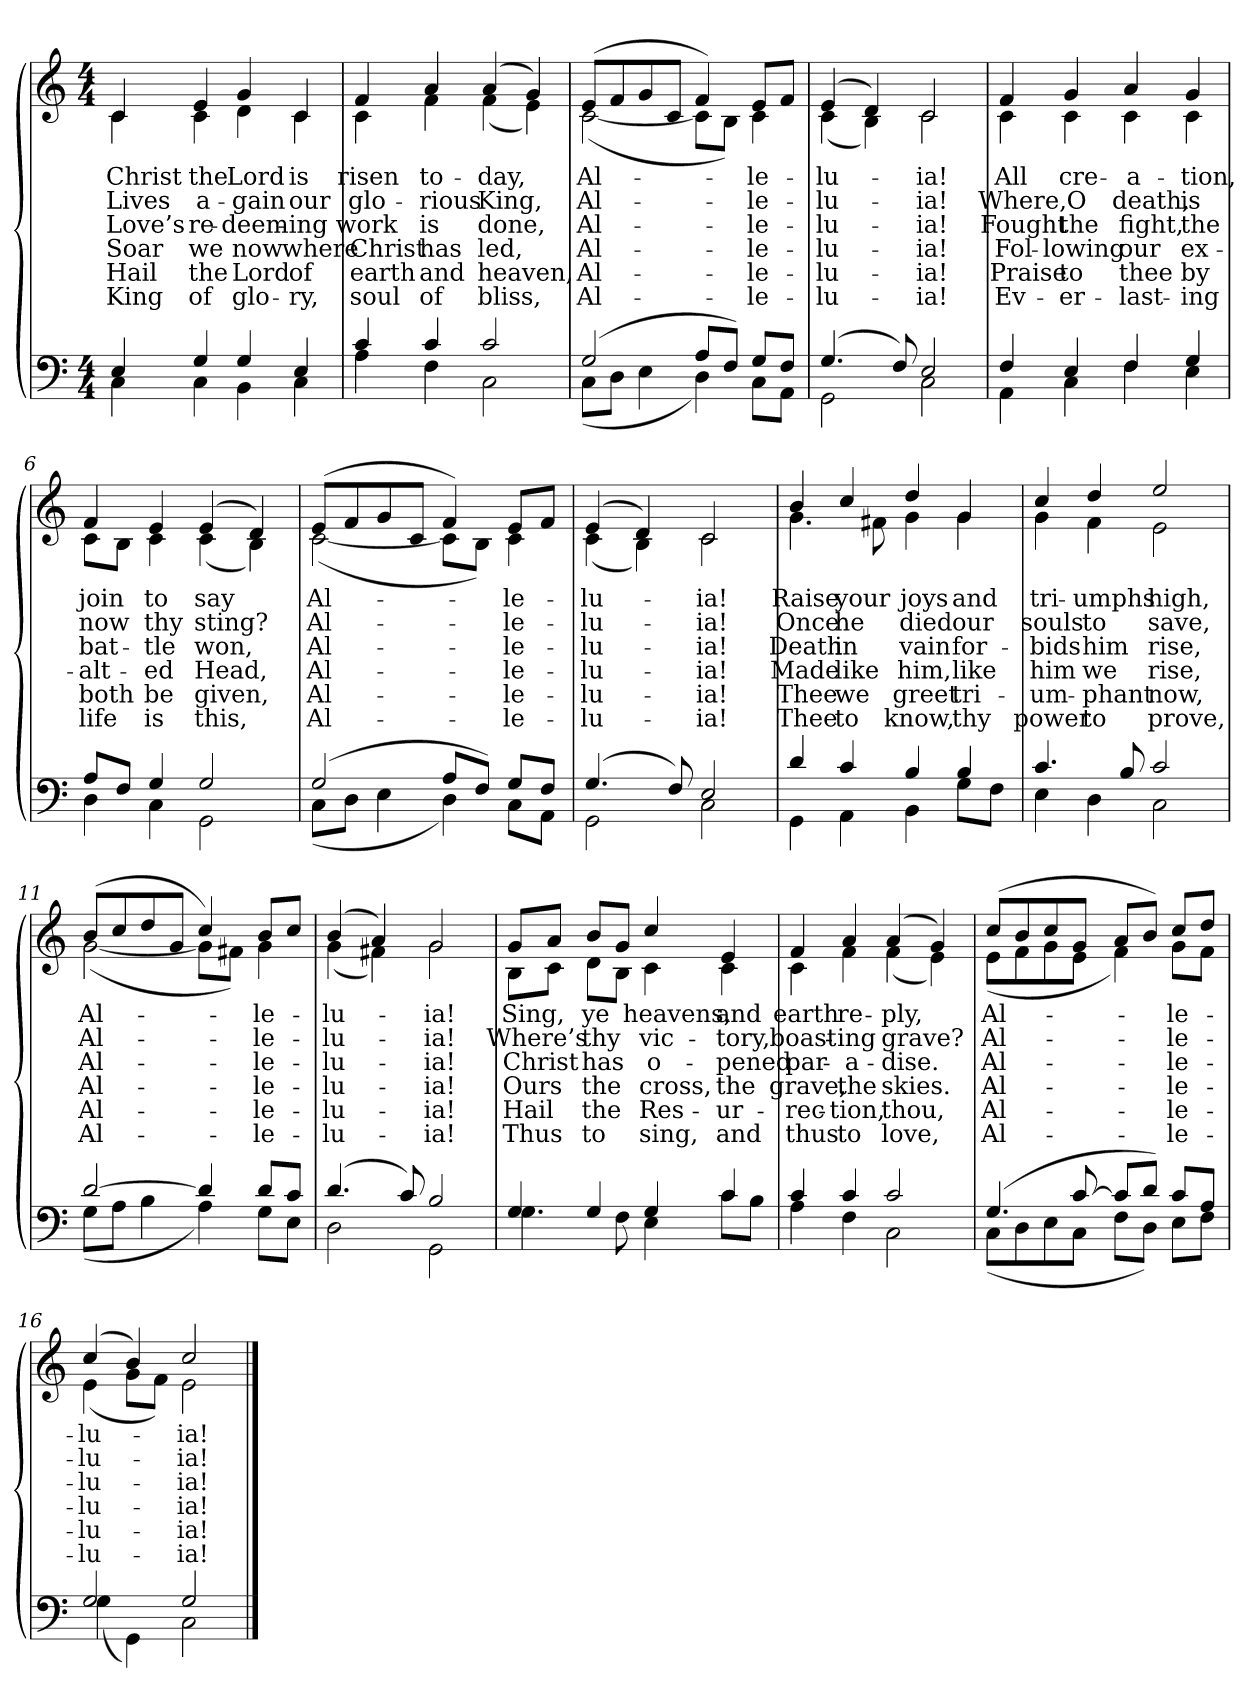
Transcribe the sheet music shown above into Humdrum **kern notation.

**kern	**kern	**text	**text	**text	**text	**text	**text
*part2	*part1	*part1	*part1	*part1	*part1	*part1	*part1
*staff2	*staff1	*staff1	*staff1	*staff1	*staff1	*staff1	*staff1
*clefF4	*clefG2	*	*	*	*	*	*
*k[]	*k[]	*	*	*	*	*	*
*M4/4	*M4/4	*	*	*	*	*	*
=1	=1	=1	=1	=1	=1	=1	=1
*^	*	*	*	*	*	*	*
!	!	!LO:TX:b:i:t=Verse	!	!	!	!	!	!
!	!	!	!LO:LY:b	!LO:LY:b	!LO:LY:b	!LO:LY:b	!LO:LY:b	!LO:LY:b
*	*	*^	*	*	*	*	*	*
4E/	4C\	4c/	4c\	Christ	Lives	Love’s	Soar	Hail	King
!	!	!	!	!LO:LY:b	!LO:LY:b	!LO:LY:b	!LO:LY:b	!LO:LY:b	!LO:LY:b
4G/	4C\	4e/	4c\	the	a-	re-	we	the	of
!	!	!	!	!LO:LY:b	!LO:LY:b	!LO:LY:b	!LO:LY:b	!LO:LY:b	!LO:LY:b
4G/	4BB\	4g/	4d\	Lord	-gain	-deem-	now	Lord	glo-
!	!	!	!	!LO:LY:b	!LO:LY:b	!LO:LY:b	!LO:LY:b	!LO:LY:b	!LO:LY:b
4E/	4C\	4c/	4c\	is	our	-ing	where	of	-ry,
=2	=2	=2	=2	=2	=2	=2	=2	=2	=2
!	!	!	!	!LO:LY:b	!LO:LY:b	!LO:LY:b	!LO:LY:b	!LO:LY:b	!LO:LY:b
4c/	4A\	4f/	4c\	risen	glo-	work	Christ	earth	soul
!	!	!	!	!LO:LY:b	!LO:LY:b	!LO:LY:b	!LO:LY:b	!LO:LY:b	!LO:LY:b
4c/	4F\	4a/	4f\	to-	-rious	is	has	and	of
!	!	!	!	!LO:LY:b	!LO:LY:b	!LO:LY:b	!LO:LY:b	!LO:LY:b	!LO:LY:b
2c/	2C\	(>4a/	(<4f\	-day,	King,	done,	led,	heaven,	bliss,
.	.	4g/)	4e\)	.	.	.	.	.	.
=3	=3	=3	=3	=3	=3	=3	=3	=3	=3
!	!	!	!	!LO:LY:b	!LO:LY:b	!LO:LY:b	!LO:LY:b	!LO:LY:b	!LO:LY:b
(>2G/	(<8C\L	(>8e/L	(<[2c\	Al-	Al-	Al-	Al-	Al-	Al-
.	8D\J	8f/	.	.	.	.	.	.	.
.	4E\	8g/	.	.	.	.	.	.	.
.	.	8c/J	.	.	.	.	.	.	.
8A/L	4D\)	4f/)	8c\L]	.	.	.	.	.	.
8F/J)	.	.	8B\J)	.	.	.	.	.	.
!	!	!	!	!LO:LY:b	!LO:LY:b	!LO:LY:b	!LO:LY:b	!LO:LY:b	!LO:LY:b
8G/L	8C\L	8e/L	4c\	-le-	-le-	-le-	-le-	-le-	-le-
8F/J	8AA\J	8f/J	.	.	.	.	.	.	.
=4	=4	=4	=4	=4	=4	=4	=4	=4	=4
!	!	!	!	!LO:LY:b	!LO:LY:b	!LO:LY:b	!LO:LY:b	!LO:LY:b	!LO:LY:b
(>4.G/	2GG\	(>4e/	(<4c\	-lu-	-lu-	-lu-	-lu-	-lu-	-lu-
.	.	4d/)	4B\)	.	.	.	.	.	.
8F/)	.	.	.	.	.	.	.	.	.
!	!	!	!	!LO:LY:b	!LO:LY:b	!LO:LY:b	!LO:LY:b	!LO:LY:b	!LO:LY:b
2E/	2C\	2c/	2c\	-ia!	-ia!	-ia!	-ia!	-ia!	-ia!
!!LO:LB:g=z	!!
=5	=5	=5	=5	=5	=5	=5	=5	=5	=5
!	!	!	!	!LO:LY:b	!LO:LY:b	!LO:LY:b	!LO:LY:b	!LO:LY:b	!LO:LY:b
4F/	4AA\	4f/	4c\	All	Where,	Fought	Fol-	Praise	Ev-
!	!	!	!	!LO:LY:b	!LO:LY:b	!LO:LY:b	!LO:LY:b	!LO:LY:b	!LO:LY:b
4E/	4C\	4g/	4c\	cre-	O	the	-lowing	to	-er-
!	!	!	!	!LO:LY:b	!LO:LY:b	!LO:LY:b	!LO:LY:b	!LO:LY:b	!LO:LY:b
4F/	4F\	4a/	4c\	-a-	death,	fight,	our	thee	-last-
!	!	!	!	!LO:LY:b	!LO:LY:b	!LO:LY:b	!LO:LY:b	!LO:LY:b	!LO:LY:b
4G/	4E\	4g/	4c\	-tion,	is	the	ex-	by	-ing
=6	=6	=6	=6	=6	=6	=6	=6	=6	=6
!	!	!	!	!LO:LY:b	!LO:LY:b	!LO:LY:b	!LO:LY:b	!LO:LY:b	!LO:LY:b
8A/L	4D\	4f/	8c\L	join	now	bat-	-alt-	both	life
8F/J	.	.	8B\J	.	.	.	.	.	.
!	!	!	!	!LO:LY:b	!LO:LY:b	!LO:LY:b	!LO:LY:b	!LO:LY:b	!LO:LY:b
4G/	4C\	4e/	4c\	to	thy	-tle	-ed	be	is
!	!	!	!	!LO:LY:b	!LO:LY:b	!LO:LY:b	!LO:LY:b	!LO:LY:b	!LO:LY:b
2G/	2GG\	(>4e/	(<4c\	say	sting?	won,	Head,	given,	this,
.	.	4d/)	4B\)	.	.	.	.	.	.
=7	=7	=7	=7	=7	=7	=7	=7	=7	=7
!	!	!	!	!LO:LY:b	!LO:LY:b	!LO:LY:b	!LO:LY:b	!LO:LY:b	!LO:LY:b
(>2G/	(<8C\L	(>8e/L	(<[2c\	Al-	Al-	Al-	Al-	Al-	Al-
.	8D\J	8f/	.	.	.	.	.	.	.
.	4E\	8g/	.	.	.	.	.	.	.
.	.	8c/J	.	.	.	.	.	.	.
8A/L	4D\)	4f/)	8c\L]	.	.	.	.	.	.
8F/J)	.	.	8B\J)	.	.	.	.	.	.
!	!	!	!	!LO:LY:b	!LO:LY:b	!LO:LY:b	!LO:LY:b	!LO:LY:b	!LO:LY:b
8G/L	8C\L	8e/L	4c\	-le-	-le-	-le-	-le-	-le-	-le-
8F/J	8AA\J	8f/J	.	.	.	.	.	.	.
=8	=8	=8	=8	=8	=8	=8	=8	=8	=8
!	!	!	!	!LO:LY:b	!LO:LY:b	!LO:LY:b	!LO:LY:b	!LO:LY:b	!LO:LY:b
(>4.G/	2GG\	(>4e/	(<4c\	-lu-	-lu-	-lu-	-lu-	-lu-	-lu-
.	.	4d/)	4B\)	.	.	.	.	.	.
8F/)	.	.	.	.	.	.	.	.	.
!	!	!	!	!LO:LY:b	!LO:LY:b	!LO:LY:b	!LO:LY:b	!LO:LY:b	!LO:LY:b
2E/	2C\	2c/	2c\	-ia!	-ia!	-ia!	-ia!	-ia!	-ia!
!!LO:LB:g=z	!!
=9	=9	=9	=9	=9	=9	=9	=9	=9	=9
!	!	!	!	!LO:LY:b	!LO:LY:b	!LO:LY:b	!LO:LY:b	!LO:LY:b	!LO:LY:b
4d/	4GG\	4b/	4.g\	Raise	Once	Death	Made	Thee	Thee
!	!	!	!	!LO:LY:b	!LO:LY:b	!LO:LY:b	!LO:LY:b	!LO:LY:b	!LO:LY:b
4c/	4AA\	4cc/	.	your	he	in	like	we	to
.	.	.	8f#X\	.	.	.	.	.	.
!	!	!	!	!LO:LY:b	!LO:LY:b	!LO:LY:b	!LO:LY:b	!LO:LY:b	!LO:LY:b
4B/	4BB\	4dd/	4g\	joys	died	vain	him,	greet	know,
!	!	!	!	!LO:LY:b	!LO:LY:b	!LO:LY:b	!LO:LY:b	!LO:LY:b	!LO:LY:b
4B/	8G\L	4g/	4g\	and	our	for-	like	tri-	thy
.	8F\J	.	.	.	.	.	.	.	.
=10	=10	=10	=10	=10	=10	=10	=10	=10	=10
!	!	!	!	!LO:LY:b	!LO:LY:b	!LO:LY:b	!LO:LY:b	!LO:LY:b	!LO:LY:b
4.c/	4E\	4cc/	4g\	tri-	souls	-bids	him	-um-	power
!	!	!	!	!LO:LY:b	!LO:LY:b	!LO:LY:b	!LO:LY:b	!LO:LY:b	!LO:LY:b
.	4D\	4dd/	4f\	-umphs	to	him	we	-phant	to
8B/	.	.	.	.	.	.	.	.	.
!	!	!	!	!LO:LY:b	!LO:LY:b	!LO:LY:b	!LO:LY:b	!LO:LY:b	!LO:LY:b
2c/	2C\	2ee/	2e\	high,	save,	rise,	rise,	now,	prove,
=11	=11	=11	=11	=11	=11	=11	=11	=11	=11
!	!	!	!	!LO:LY:b	!LO:LY:b	!LO:LY:b	!LO:LY:b	!LO:LY:b	!LO:LY:b
[2d/	(<8G\L	(>8b/L	(<[2g\	Al-	Al-	Al-	Al-	Al-	Al-
.	8A\J	8cc/	.	.	.	.	.	.	.
.	4B\	8dd/	.	.	.	.	.	.	.
.	.	8g/J	.	.	.	.	.	.	.
4d/]	4A\)	4cc/)	8g\L]	.	.	.	.	.	.
.	.	.	8f#X\J)	.	.	.	.	.	.
!	!	!	!	!LO:LY:b	!LO:LY:b	!LO:LY:b	!LO:LY:b	!LO:LY:b	!LO:LY:b
8d/L	8G\L	8b/L	4g\	-le-	-le-	-le-	-le-	-le-	-le-
8c/J	8E\J	8cc/J	.	.	.	.	.	.	.
=12	=12	=12	=12	=12	=12	=12	=12	=12	=12
!	!	!	!	!LO:LY:b	!LO:LY:b	!LO:LY:b	!LO:LY:b	!LO:LY:b	!LO:LY:b
(>4.d/	2D\	(>4b/	(<4g\	-lu-	-lu-	-lu-	-lu-	-lu-	-lu-
.	.	4a/)	4f#X\)	.	.	.	.	.	.
8c/)	.	.	.	.	.	.	.	.	.
!	!	!	!	!LO:LY:b	!LO:LY:b	!LO:LY:b	!LO:LY:b	!LO:LY:b	!LO:LY:b
2B/	2GG\	2g/	2g\	-ia!	-ia!	-ia!	-ia!	-ia!	-ia!
!!LO:LB:g=z	!!
=13	=13	=13	=13	=13	=13	=13	=13	=13	=13
!	!	!	!	!LO:LY:b	!LO:LY:b	!LO:LY:b	!LO:LY:b	!LO:LY:b	!LO:LY:b
4G/	4.G\	8g/L	8B\L	Sing,	Where’s	Christ	Ours	Hail	Thus
.	.	8a/J	8c\J	.	.	.	.	.	.
!	!	!	!	!LO:LY:b	!LO:LY:b	!LO:LY:b	!LO:LY:b	!LO:LY:b	!LO:LY:b
4G/	.	8b/L	8d\L	ye	thy	has	the	the	to
.	8F\	8g/J	8B\J	.	.	.	.	.	.
!	!	!	!	!LO:LY:b	!LO:LY:b	!LO:LY:b	!LO:LY:b	!LO:LY:b	!LO:LY:b
4G/	4E\	4cc/	4c\	heavens,	vic-	o-	cross,	Res-	sing,
!	!	!	!	!LO:LY:b	!LO:LY:b	!LO:LY:b	!LO:LY:b	!LO:LY:b	!LO:LY:b
4c/	8c\L	4e/	4c\	and	-tory,	-pened	the	-ur-	and
.	8B\J	.	.	.	.	.	.	.	.
=14	=14	=14	=14	=14	=14	=14	=14	=14	=14
!	!	!	!	!LO:LY:b	!LO:LY:b	!LO:LY:b	!LO:LY:b	!LO:LY:b	!LO:LY:b
4c/	4A\	4f/	4c\	earth	boast-	par-	grave,	-rec-	thus
!	!	!	!	!LO:LY:b	!LO:LY:b	!LO:LY:b	!LO:LY:b	!LO:LY:b	!LO:LY:b
4c/	4F\	4a/	4f\	re-	-ing	-a-	the	-tion,	to
!	!	!	!	!LO:LY:b	!LO:LY:b	!LO:LY:b	!LO:LY:b	!LO:LY:b	!LO:LY:b
2c/	2C\	(>4a/	(<4f\	-ply,	grave?	-dise.	skies.	thou,	love,
.	.	4g/)	4e\)	.	.	.	.	.	.
=15	=15	=15	=15	=15	=15	=15	=15	=15	=15
!	!	!	!	!LO:LY:b	!LO:LY:b	!LO:LY:b	!LO:LY:b	!LO:LY:b	!LO:LY:b
(>4.G/	(<8C\L	(>8cc/L	(<8e\L	Al-	Al-	Al-	Al-	Al-	Al-
.	8D\	8b/	8f\	.	.	.	.	.	.
.	8E\	8cc/	8g\	.	.	.	.	.	.
[8c/	8C\J	8g/J	8e\J	.	.	.	.	.	.
8c/L]	8F\L	8a/L	4f\)	.	.	.	.	.	.
8d/J)	8D\J)	8b/J)	.	.	.	.	.	.	.
!	!	!	!	!LO:LY:b	!LO:LY:b	!LO:LY:b	!LO:LY:b	!LO:LY:b	!LO:LY:b
8c/L	8E\L	8cc/L	8g\L	-le-	-le-	-le-	-le-	-le-	-le-
8A/J	8F\J	8dd/J	8f\J	.	.	.	.	.	.
=16	=16	=16	=16	=16	=16	=16	=16	=16	=16
!	!	!	!	!LO:LY:b	!LO:LY:b	!LO:LY:b	!LO:LY:b	!LO:LY:b	!LO:LY:b
2G/	(<4G\	(>4cc/	(<4e\	-lu-	-lu-	-lu-	-lu-	-lu-	-lu-
.	4GG\)	4b/)	8g\L	.	.	.	.	.	.
.	.	.	8f\J)	.	.	.	.	.	.
!	!	!	!	!LO:LY:b	!LO:LY:b	!LO:LY:b	!LO:LY:b	!LO:LY:b	!LO:LY:b
2G/	2C\	2cc/	2e\	-ia!	-ia!	-ia!	-ia!	-ia!	-ia!
*v	*v	*	*	*	*	*	*	*	*
*	*v	*v	*	*	*	*	*	*
==	==	==	==	==	==	==	==
*-	*-	*-	*-	*-	*-	*-	*-
